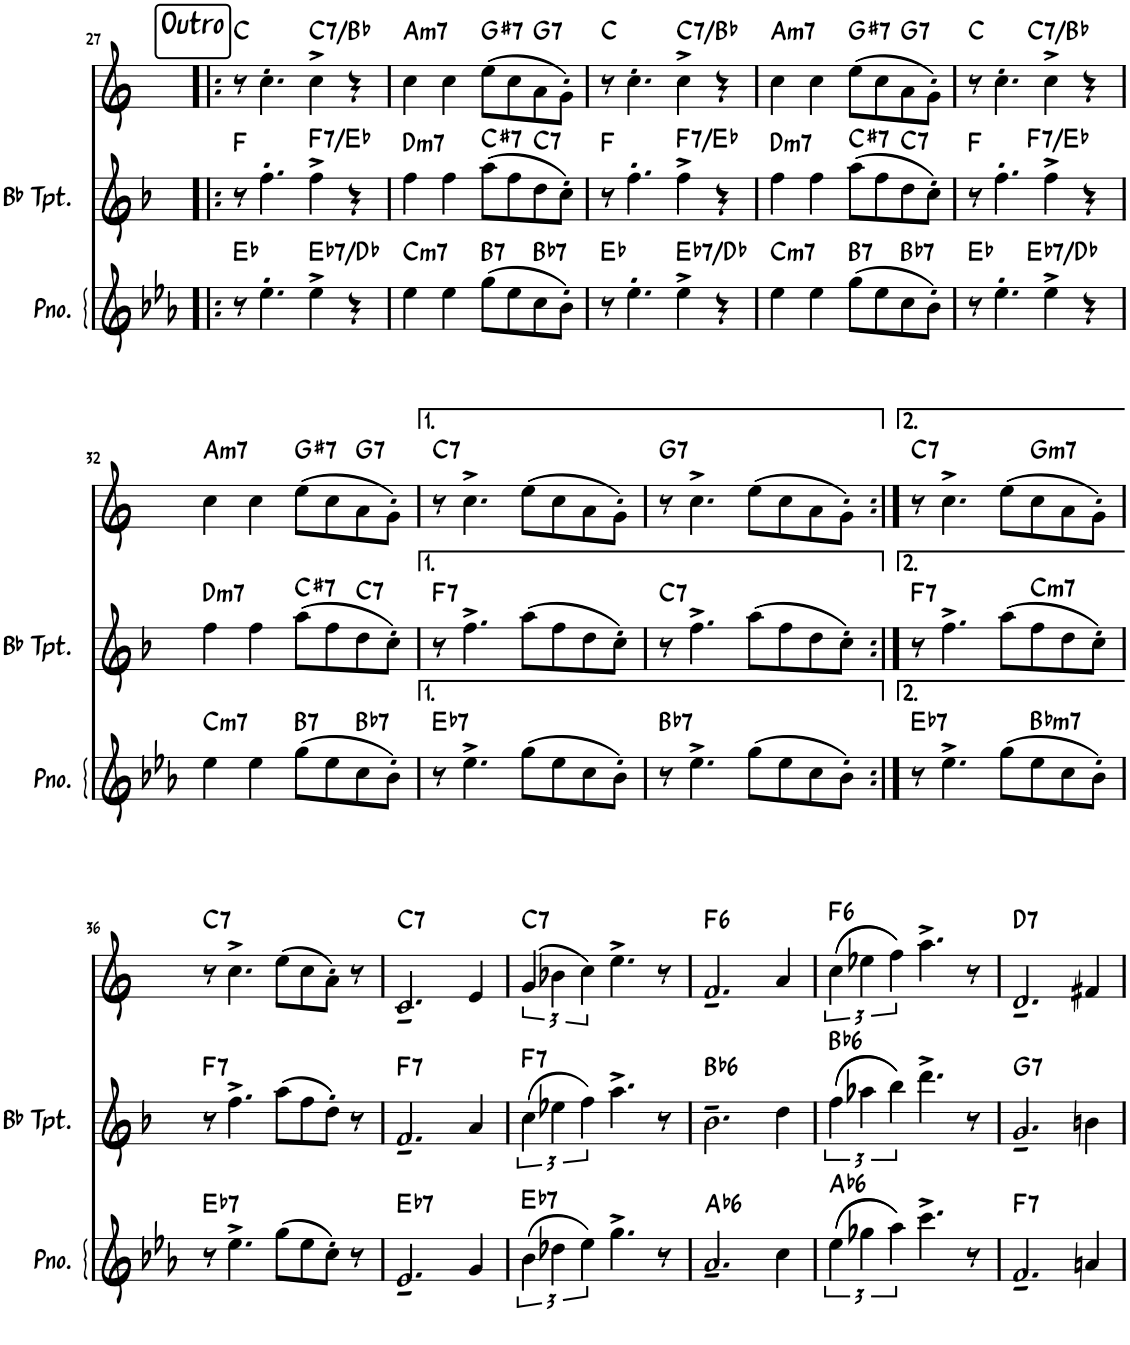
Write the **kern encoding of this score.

**kern	**harte	**kern	**harte	**kern	**harte
*part3	*part3	*part2	*part2	*part1	*part1
*staff3	*	*staff2	*	*staff1	*
*I"Piano	*	*I"Bb Trumpet	*	*I"Alto Sax	*
*I'Pno.	*	*I'Bb Tpt.	*	*I'Sax	*
!!LO:PB:g=z
*clefG2	*	*clefG2	*	*clefG2	*
*	*	*Trd1c2	*	*Trd5c9	*
*k[b-e-a-]	*	*k[b-]	*	*k[]	*
*M4/4	*	*M4/4	*	*M4/4	*
!!LO:REH:place=s1:a:t=
!!LO:REH:place=s1:a:cj:fs=14:t=Outro
=27!|:	=27!|:	=27!|:	=27!|:	=27!|:	=27!|:
8r	Eb:maj	8r	F:maj	8r	C:maj
4.ee-'\	.	4.ff'\	.	4.cc'\	.
!	!LO:H:kt=7	!	!LO:H:kt=7	!	!LO:H:kt=7
4ee-^\	Eb:7/b7	4ff^\	F:7/b7	4cc^\	C:7/b7
4r	.	4r	.	4r	.
=28	=28	=28	=28	=28	=28
!	!LO:H:kt=m7	!	!LO:H:kt=m7	!	!LO:H:kt=m7
4ee-\	C:min7	4ff\	D:min7	4cc\	A:min7
4ee-\	.	4ff\	.	4cc\	.
!	!LO:H:kt=7	!	!LO:H:kt=7	!	!LO:H:kt=7
(8gg\L	B:7	(8aa\L	C#:7	(8ee\L	G#:7
8ee-\	.	8ff\	.	8cc\	.
!	!LO:H:kt=7	!	!LO:H:kt=7	!	!LO:H:kt=7
8cc\	Bb:7	8dd\	C:7	8a\	G:7
8b-'\J)	.	8cc'\J)	.	8g'\J)	.
=29	=29	=29	=29	=29	=29
8r	Eb:maj	8r	F:maj	8r	C:maj
4.ee-'\	.	4.ff'\	.	4.cc'\	.
!	!LO:H:kt=7	!	!LO:H:kt=7	!	!LO:H:kt=7
4ee-^\	Eb:7/b7	4ff^\	F:7/b7	4cc^\	C:7/b7
4r	.	4r	.	4r	.
=30	=30	=30	=30	=30	=30
!	!LO:H:kt=m7	!	!LO:H:kt=m7	!	!LO:H:kt=m7
4ee-\	C:min7	4ff\	D:min7	4cc\	A:min7
4ee-\	.	4ff\	.	4cc\	.
!	!LO:H:kt=7	!	!LO:H:kt=7	!	!LO:H:kt=7
(8gg\L	B:7	(8aa\L	C#:7	(8ee\L	G#:7
8ee-\	.	8ff\	.	8cc\	.
!	!LO:H:kt=7	!	!LO:H:kt=7	!	!LO:H:kt=7
8cc\	Bb:7	8dd\	C:7	8a\	G:7
8b-'\J)	.	8cc'\J)	.	8g'\J)	.
=31	=31	=31	=31	=31	=31
*^	*	*^	*	*^	*
8r	4.ryy	Eb:maj	8r	4.ryy	F:maj	8r	4.ryy	C:maj
4.ee-'\	.	.	4.ff'\	.	.	4.cc'\	.	.
!	!	!LO:H:kt=7	!	!	!LO:H:kt=7	!	!	!LO:H:kt=7
.	2ryy	Eb:7/b7	.	2ryy	F:7/b7	.	2ryy	C:7/b7
4ee-^\	.	.	4ff^\	.	.	4cc^\	.	.
4r	.	.	4r	.	.	4r	.	.
.	8ryy	.	.	8ryy	.	.	8ryy	.
!!LO:LB:g=z
=32	=32	=32	=32	=32	=32	=32	=32	=32
!	!	!LO:H:kt=m7	!	!	!LO:H:kt=m7	!	!	!LO:H:kt=m7
*v	*v	*	*	*	*	*v	*v	*
*	*	*v	*v	*	*	*
4ee-\	C:min7	4ff\	D:min7	4cc\	A:min7
4ee-\	.	4ff\	.	4cc\	.
!	!LO:H:kt=7	!	!LO:H:kt=7	!	!LO:H:kt=7
(8gg\L	B:7	(8aa\L	C#:7	(8ee\L	G#:7
8ee-\	.	8ff\	.	8cc\	.
!	!LO:H:kt=7	!	!LO:H:kt=7	!	!LO:H:kt=7
8cc\	Bb:7	8dd\	C:7	8a\	G:7
8b-'\J)	.	8cc'\J)	.	8g'\J)	.
=33	=33	=33	=33	=33	=33
!	!LO:H:kt=7	!	!LO:H:kt=7	!	!LO:H:kt=7
8r	Eb:7	8r	F:7	8r	C:7
4.ee-^\	.	4.ff^\	.	4.cc^\	.
(8gg\L	.	(8aa\L	.	(8ee\L	.
8ee-\	.	8ff\	.	8cc\	.
8cc\	.	8dd\	.	8a\	.
8b-'\J)	.	8cc'\J)	.	8g'\J)	.
=34	=34	=34	=34	=34	=34
!	!LO:H:kt=7	!	!LO:H:kt=7	!	!LO:H:kt=7
8r	Bb:7	8r	C:7	8r	G:7
4.ee-^\	.	4.ff^\	.	4.cc^\	.
(8gg\L	.	(8aa\L	.	(8ee\L	.
8ee-\	.	8ff\	.	8cc\	.
8cc\	.	8dd\	.	8a\	.
8b-'\J)	.	8cc'\J)	.	8g'\J)	.
=35:|!	=35:|!	=35:|!	=35:|!	=35:|!	=35:|!
!	!LO:H:kt=7	!	!LO:H:kt=7	!	!LO:H:kt=7
8r	Eb:7	8r	F:7	8r	C:7
4.ee-^\	.	4.ff^\	.	4.cc^\	.
(8gg\L	.	(8aa\L	.	(8ee\L	.
!	!LO:H:kt=m7	!	!LO:H:kt=m7	!	!LO:H:kt=m7
8ee-\	Bb:min7	8ff\	C:min7	8cc\	G:min7
8cc\	.	8dd\	.	8a\	.
8b-'\J)	.	8cc'\J)	.	8g'\J)	.
!!LO:LB:g=z
=36	=36	=36	=36	=36	=36
!	!LO:H:kt=7	!	!LO:H:kt=7	!	!LO:H:kt=7
8r	Eb:7	8r	F:7	8r	C:7
4.ee-^\	.	4.ff^\	.	4.cc^\	.
(8gg\L	.	(8aa\L	.	(8ee\L	.
8ee-\	.	8ff\	.	8cc\	.
8cc'\J)	.	8dd'\J)	.	8a'\J)	.
8r	.	8r	.	8r	.
=37	=37	=37	=37	=37	=37
!	!LO:H:kt=7	!	!LO:H:kt=7	!	!LO:H:kt=7
2.e-~/	Eb:7	2.f~/	F:7	2.c~/	C:7
4g/	.	4a/	.	4e/	.
=38	=38	=38	=38	=38	=38
!	!LO:H:kt=7	!	!LO:H:kt=7	!	!LO:H:kt=7
(6b-\	Eb:7	(6cc\	F:7	(6g/	C:7
6dd-X\	.	6ee-X\	.	6b-X\	.
6ee-\)	.	6ff\)	.	6cc\)	.
4.gg^\	.	4.aa^\	.	4.ee^\	.
8r	.	8r	.	8r	.
=39	=39	=39	=39	=39	=39
!	!LO:H:kt=6	!	!LO:H:kt=6	!	!LO:H:kt=6
2.a-~/	Ab:maj6	2.b-~\	Bb:maj6	2.f~/	F:maj6
4cc\	.	4dd\	.	4a/	.
=40	=40	=40	=40	=40	=40
!	!LO:H:kt=6	!	!LO:H:kt=6	!	!LO:H:kt=6
((6ee-\	Ab:maj6	((6ff\	Bb:maj6	((6cc\	F:maj6
6gg-X\	.	6aa-X\	.	6ee-X\	.
6aa-\))	.	6bb-\))	.	6ff\))	.
4.ccc^\	.	4.ddd^\	.	4.aa^\	.
8r	.	8r	.	8r	.
=41	=41	=41	=41	=41	=41
!	!LO:H:kt=7	!	!LO:H:kt=7	!	!LO:H:kt=7
2.f~/	F:7	2.g~/	G:7	2.d~/	D:7
4an/	.	4bn\	.	4f#X/	.
=	=	=	=	=	=
*-	*-	*-	*-	*-	*-
